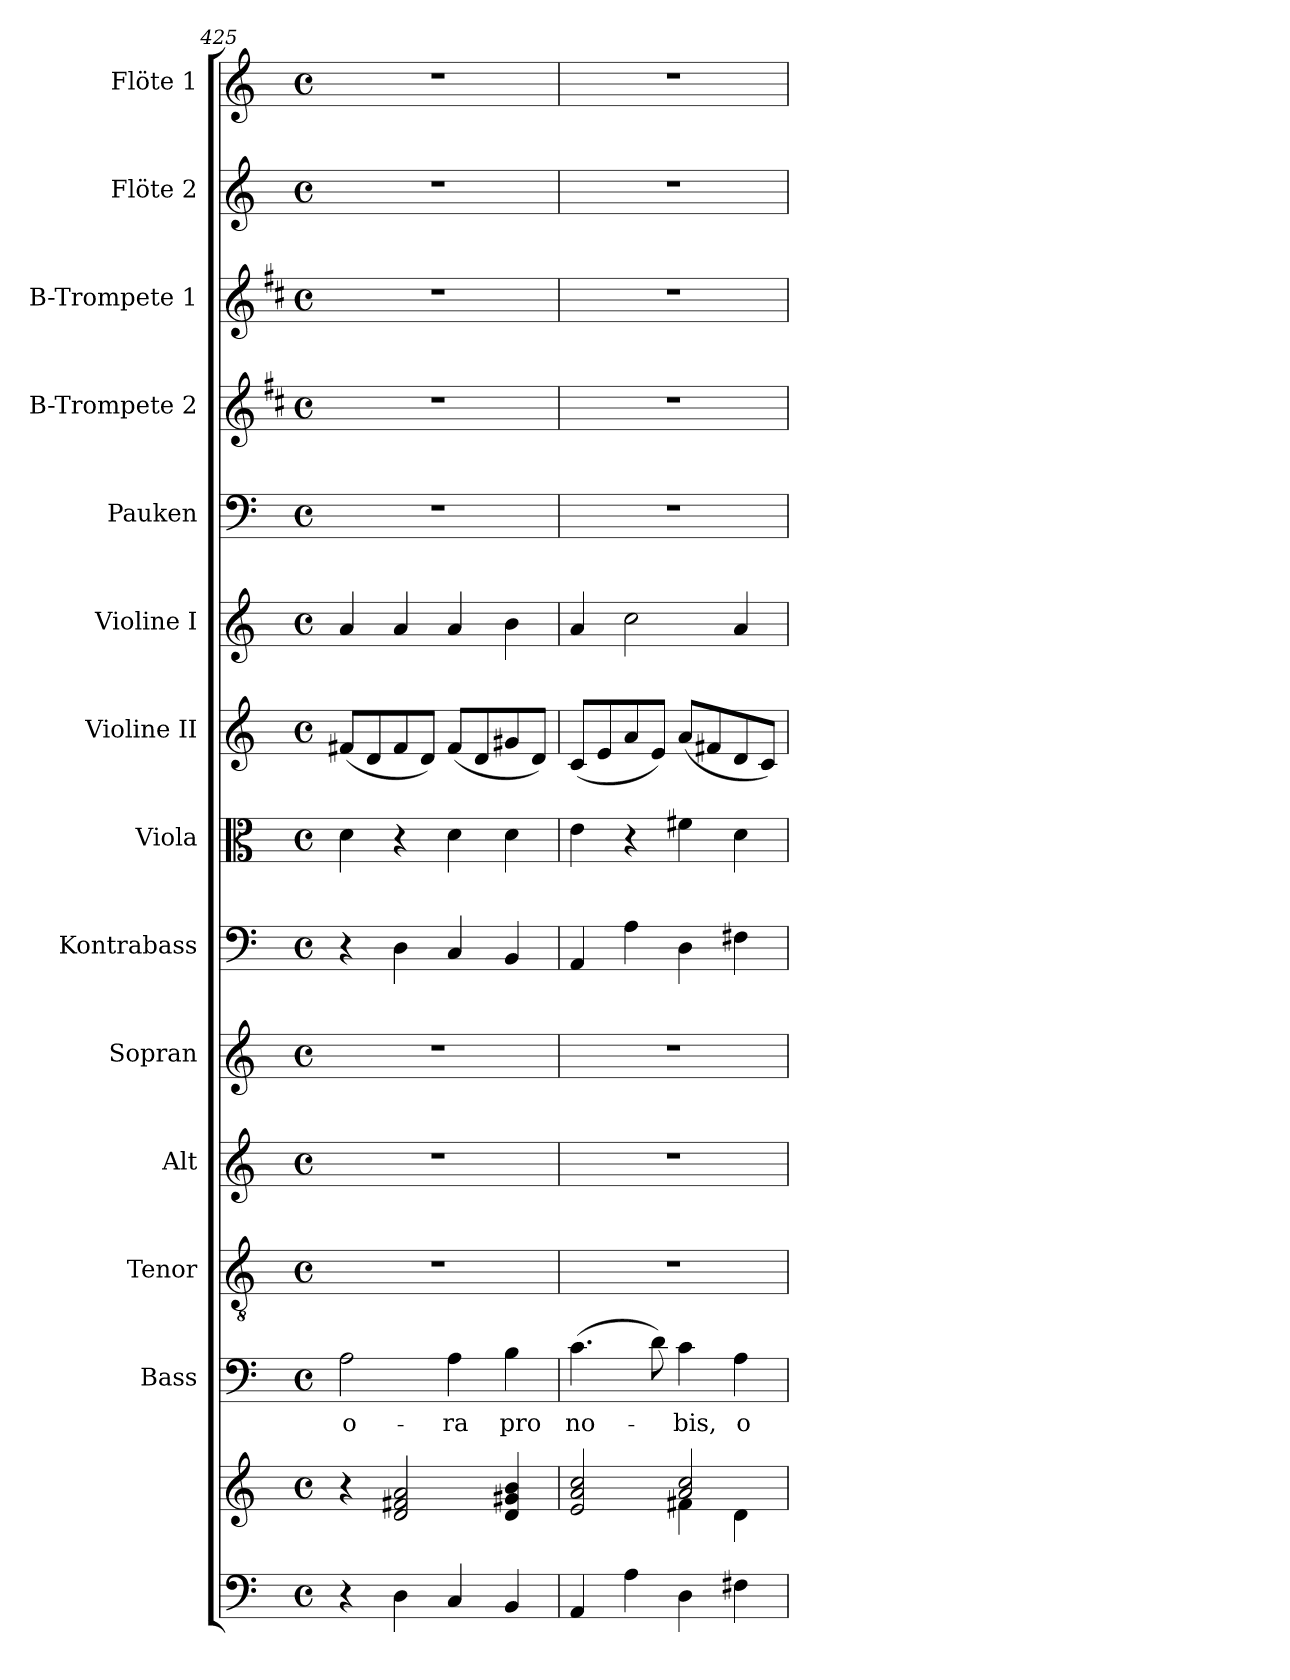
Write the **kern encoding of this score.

**kern	**kern	**kern	**text	**kern	**kern	**kern	**kern	**kern	**kern	**kern	**kern	**kern	**kern	**kern	**kern
*part14	*part14	*part13	*part13	*part12	*part11	*part10	*part9	*part8	*part7	*part6	*part5	*part4	*part3	*part2	*part1
*staff15	*staff14	*staff13	*staff13	*staff12	*staff11	*staff10	*staff9	*staff8	*staff7	*staff6	*staff5	*staff4	*staff3	*staff2	*staff1
*	*	*I"Bass	*	*I"Tenor	*I"Alt	*I"Sopran	*I"Kontrabass	*I"Viola	*I"Violine II	*I"Violine I	*I"Pauken	*I"B-Trompete 2	*I"B-Trompete 1	*I"Flöte 2	*I"Flöte 1
*	*	*I'B.	*	*I'T.	*I'A.	*I'S.	*I'Kb.	*I'Vla.	*I'Vl. II	*I'Vl. I	*I'Pk.	*I'B Trp. 2	*I'B Trp. 1	*I'Fl. 2	*I'Fl. 1
*clefF4	*clefG2	*clefF4	*	*clefGv2	*clefG2	*clefG2	*clefF4	*clefC3	*clefG2	*clefG2	*clefF4	*clefG2	*clefG2	*clefG2	*clefG2
*	*	*	*	*	*	*	*ITrd7c12	*	*	*	*	*ITrd1c2	*ITrd1c2	*	*
*k[]	*k[]	*k[]	*	*k[]	*k[]	*k[]	*k[]	*k[]	*k[]	*k[]	*k[]	*k[]	*k[]	*k[]	*k[]
*C:	*C:	*C:	*	*C:	*C:	*C:	*C:	*C:	*C:	*C:	*C:	*C:	*C:	*C:	*C:
*M4/4	*M4/4	*M4/4	*	*M4/4	*M4/4	*M4/4	*M4/4	*M4/4	*M4/4	*M4/4	*M4/4	*M4/4	*M4/4	*M4/4	*M4/4
*met(c)	*met(c)	*met(c)	*	*met(c)	*met(c)	*met(c)	*met(c)	*met(c)	*met(c)	*met(c)	*met(c)	*met(c)	*met(c)	*met(c)	*met(c)
=425	=425	=425	=425	=425	=425	=425	=425	=425	=425	=425	=425	=425	=425	=425	=425
!	!	!	!LO:LY:b	!	!	!	!	!	!	!	!	!	!	!	!
4r	4r	2A\	o-	1r	1r	1r	4r	4d\	(<8f#X/L	4a/	1r	1r	1r	1r	1r
.	.	.	.	.	.	.	.	.	8d/	.	.	.	.	.	.
4D\	2d/ 2f#X/ 2a/	.	.	.	.	.	4DD\	4r	8f#/	4a/	.	.	.	.	.
.	.	.	.	.	.	.	.	.	8d/J)	.	.	.	.	.	.
!	!	!	!LO:LY:b	!	!	!	!	!	!	!	!	!	!	!	!
4C/	.	4A\	-ra	.	.	.	4CC/	4d\	(<8f#/L	4a/	.	.	.	.	.
.	.	.	.	.	.	.	.	.	8d/	.	.	.	.	.	.
!	!	!	!LO:LY:b	!	!	!	!	!	!	!	!	!	!	!	!
4BB/	4d/ 4g#X/ 4b/	4B\	pro	.	.	.	4BBB/	4d\	8g#X/	4b\	.	.	.	.	.
.	.	.	.	.	.	.	.	.	8d/J)	.	.	.	.	.	.
=426	=426	=426	=426	=426	=426	=426	=426	=426	=426	=426	=426	=426	=426	=426	=426
*	*^	*	*	*	*	*	*	*	*	*	*	*	*	*	*
!	!	!	!	!LO:LY:b	!	!	!	!	!	!	!	!	!	!	!	!
4AA/	2e/ 2a/ 2cc/	2ryy	(>4.c\	no-	1r	1r	1r	4AAA/	4e\	(<8c/L	4a/	1r	1r	1r	1r	1r
.	.	.	.	.	.	.	.	.	.	8e/	.	.	.	.	.	.
4A\	.	.	.	.	.	.	.	4AA\	4r	8a/	2cc\	.	.	.	.	.
.	.	.	8d\)	.	.	.	.	.	.	8e/J)	.	.	.	.	.	.
!	!	!	!	!LO:LY:b	!	!	!	!	!	!	!	!	!	!	!	!
4D\	2a/ 2cc/	4f#X\	4c\	-bis,	.	.	.	4DD\	4f#X\	(<8a/L	.	.	.	.	.	.
.	.	.	.	.	.	.	.	.	.	8f#X/	.	.	.	.	.	.
!	!	!	!	!LO:LY:b	!	!	!	!	!	!	!	!	!	!	!	!
4F#X\	.	4d\	4A\	o-	.	.	.	4FF#X\	4d\	8d/	4a/	.	.	.	.	.
.	.	.	.	.	.	.	.	.	.	8c/J)	.	.	.	.	.	.
*	*v	*v	*	*	*	*	*	*	*	*	*	*	*	*	*	*
=	=	=	=	=	=	=	=	=	=	=	=	=	=	=	=
*-	*-	*-	*-	*-	*-	*-	*-	*-	*-	*-	*-	*-	*-	*-	*-
